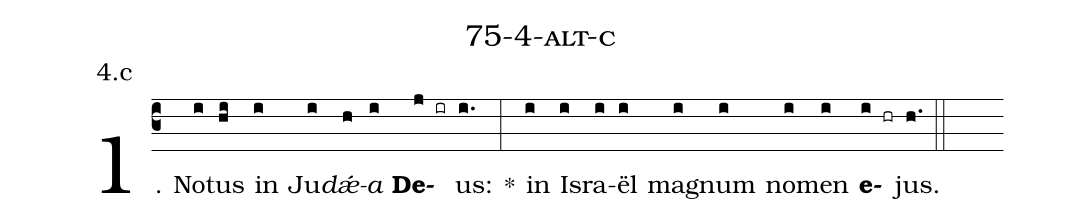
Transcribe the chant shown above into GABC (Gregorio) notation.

name: 75-4-alt-c;
annotation: 4.c;
%%
(c3)1. No(i)tus(hi) in(i) Ju(i)<i>dǽ</i>(h)<i>a</i>(i) <b>De</b>(j ir)us:(i.) *(:) in(i) Is(i)ra(i)ël(i) ma(i)gnum(i) no(i)men(i) <b>e</b>(i hr)jus.(h.) (::)
